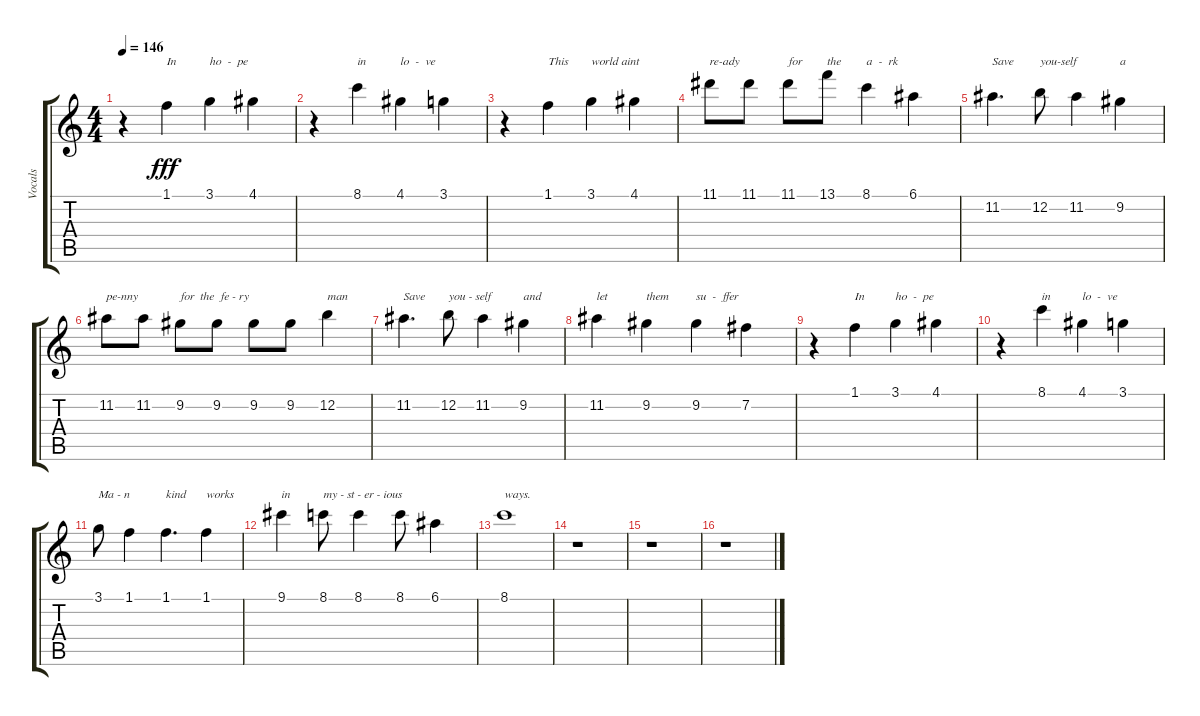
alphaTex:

\track ("Vocals" "Vocals") {instrument contrabass}
\staff {score tabs}
\tuning (E4 B3 G3 D3 A2 E2) {hide}
\ts (4 4)
\tempo 146
\clef g2
\ks c
r.4{dy fff instrument trumpet} 1.1.4{txt "In "} 3.1.4{txt "ho  -  pe"} 4.1.4 |
r.4 8.1.4{txt "in"} 4.1.4{txt "lo  -  ve"} 3.1.4 |
r.4 1.1.4{txt "This"} 3.1.4{txt "world aint"} 4.1.4 |
11.1.8{txt "re-ady"} 11.1.8 11.1.8{txt "for"} 13.1.8{txt "the"} 8.1.4{txt "a  -  rk"} 6.1.4 |
11.2.4{d txt "Save" instrument lead1square} 12.2.8{txt "you-self"} 11.2.4 9.2.4{txt "a"} |
11.2.8{txt "pe-nny"} 11.2.8 9.2.8{txt "for  the  fe - ry"} 9.2.8 9.2.8 9.2.8 12.2.4{txt "man"} |
11.2.4{d txt "Save"} 12.2.8{txt "you - self"} 11.2.4 9.2.4{txt "and"} |
11.2.4{txt "let"} 9.2.4{txt "them"} 9.2.4{txt "su  -  ffer"} 7.2.4 |
r.4{instrument trumpet} 1.1.4{txt "In "} 3.1.4{txt "ho  -  pe"} 4.1.4 |
r.4 8.1.4{txt "in"} 4.1.4{txt "lo  -  ve"} 3.1.4 |
3.1.8{txt "Ma - n"} 1.1.4 1.1.4{d txt "kind"} 1.1.4{txt "works"} |
9.1.4{txt "in"} 8.1.8{txt "my - st - er - ious"} 8.1.4 8.1.8 6.1.4 |
8.1.1{txt "ways."} |
r.1 |
r.1 |
r.1
